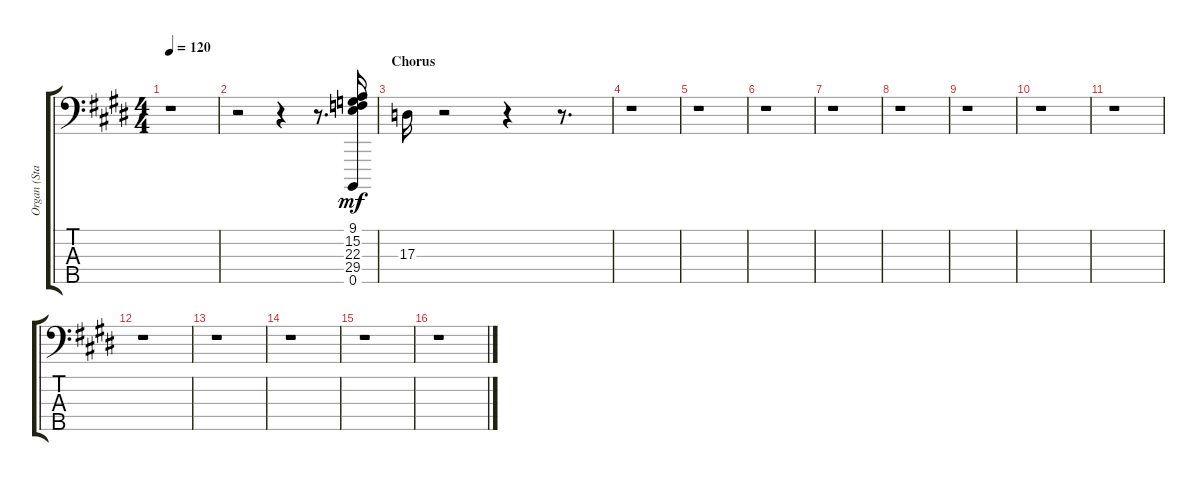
\track ("Organ (Staff 2)" "Organ (Sta") {instrument rockorgan}
\staff {score tabs}
\tuning (G2 D2 A1 E1 B0) {hide}
\ts (4 4)
\tempo 120
\clef f4
\ks c#minor
r.1{dy mf} |
r.2 r.4 r.8{d} (9.1 15.2 22.3 29.4 0.5).16 |
\section ("" "Chorus")
17.3.16 r.2 r.4 r.8{d} |
r.1 |
r.1 |
r.1 |
r.1 |
r.1 |
r.1 |
r.1 |
r.1 |
r.1 |
r.1 |
r.1 |
r.1 |
r.1
